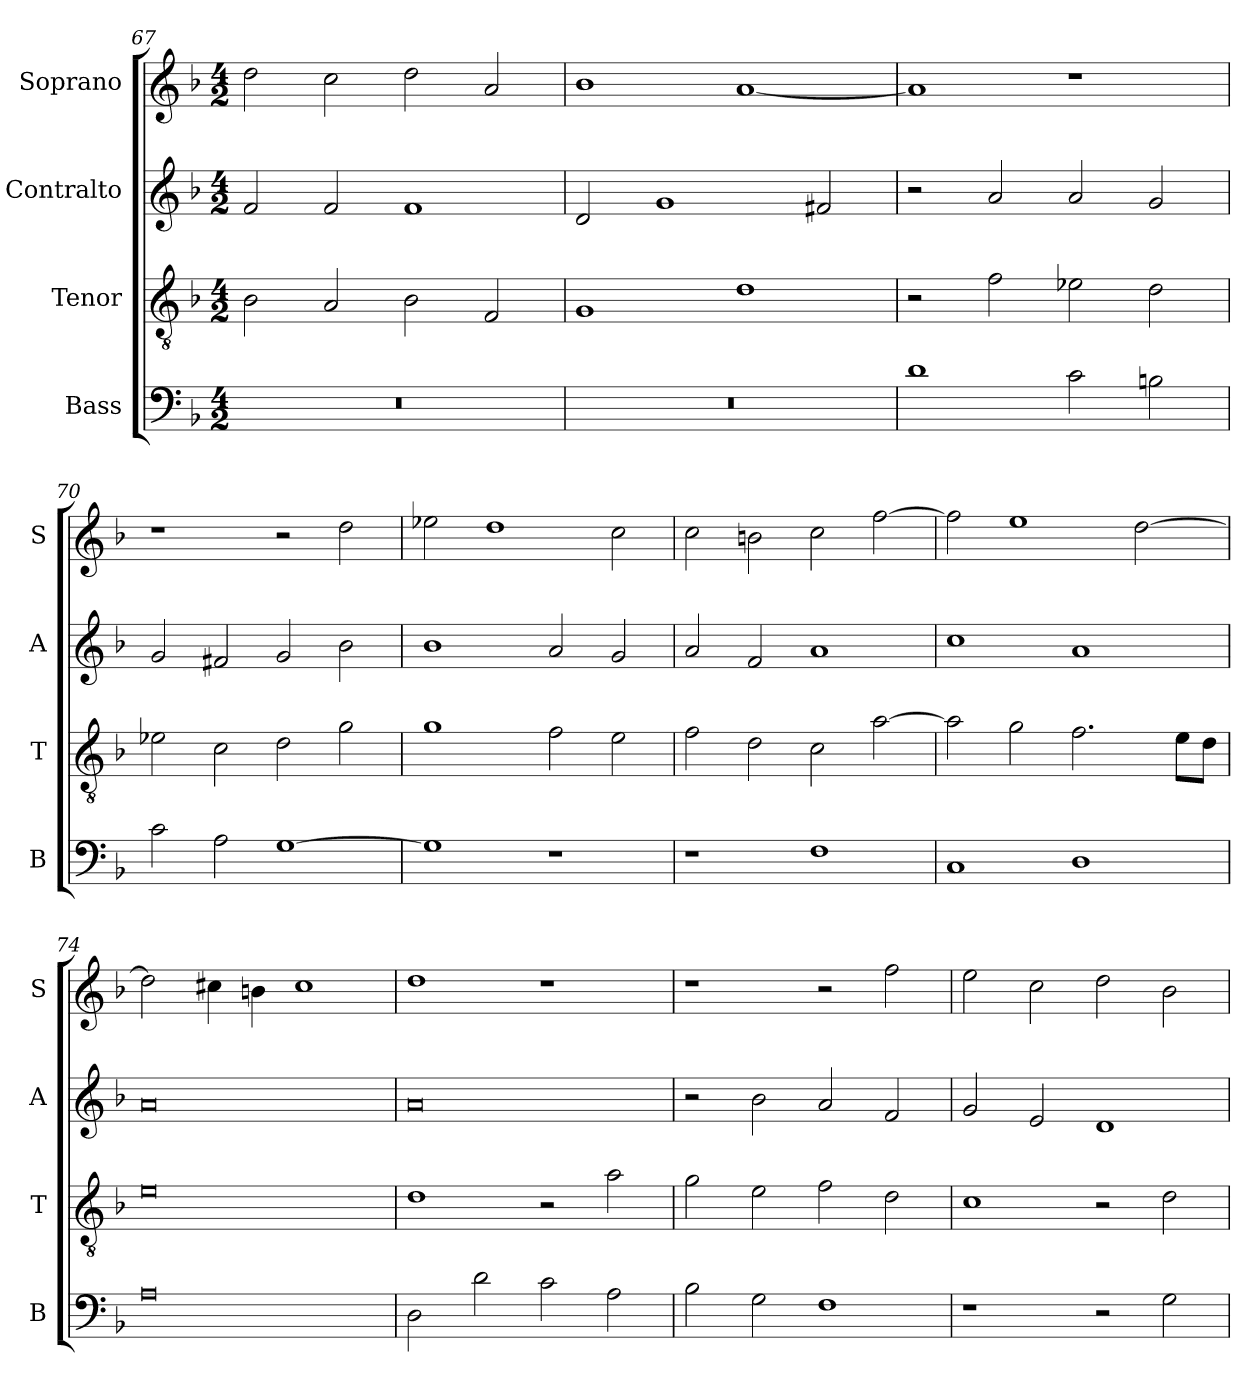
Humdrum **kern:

**kern	**kern	**kern	**kern
*part4	*part3	*part2	*part1
*staff4	*staff3	*staff2	*staff1
*I"Bass	*I"Tenor	*I"Contralto	*I"Soprano
*I'B	*I'T	*I'A	*I'S
*clefF4	*clefGv2	*clefG2	*clefG2
*k[b-]	*k[b-]	*k[b-]	*k[b-]
*G:dor	*G:dor	*G:dor	*G:dor
*M4/2	*M4/2	*M4/2	*M4/2
=67	=67	=67	=67
0r	2B-	2f	2dd
.	2A	2f	2cc
.	2B-	1f	2dd
.	2F	.	2a
=68	=68	=68	=68
0r	1G	2d	1b-
.	.	1g	.
.	1d	.	[1a
.	.	2f#X	.
=69	=69	=69	=69
1d	2r	2r	1a]
.	2f	2a	.
2c	2e-X	2a	1r
2Bn	2d	2g	.
=70	=70	=70	=70
2c	2e-X	2g	1r
2A	2c	2f#X	.
[1G	2d	2g	2r
.	2g	2b-	2dd
=71	=71	=71	=71
1G]	1g	1b-	2ee-X
.	.	.	1dd
1r	2f	2a	.
.	2e	2g	2cc
=72	=72	=72	=72
1r	2f	2a	2cc
.	2d	2f	2bn
1F	2c	1a	2cc
.	[2a	.	[2ff
=73	=73	=73	=73
1C	2a]	1cc	2ff]
.	2g	.	1ee
1D	2.f	1a	.
.	.	.	[2dd
.	8e\L	.	.
.	8d\J	.	.
=74	=74	=74	=74
0A	0e	0a	2dd]
.	.	.	4cc#X
.	.	.	4bn
.	.	.	1cc#
=75	=75	=75	=75
2D	1d	0a	1dd
2d	.	.	.
2c	2r	.	1r
2A	2a	.	.
=76	=76	=76	=76
2B-	2g	2r	1r
2G	2e	2b-	.
1F	2f	2a	2r
.	2d	2f	2ff
=77	=77	=77	=77
1r	1c	2g	2ee
.	.	2e	2cc
2r	2r	1d	2dd
2G	2d	.	2b-
=	=	=	=
*-	*-	*-	*-
